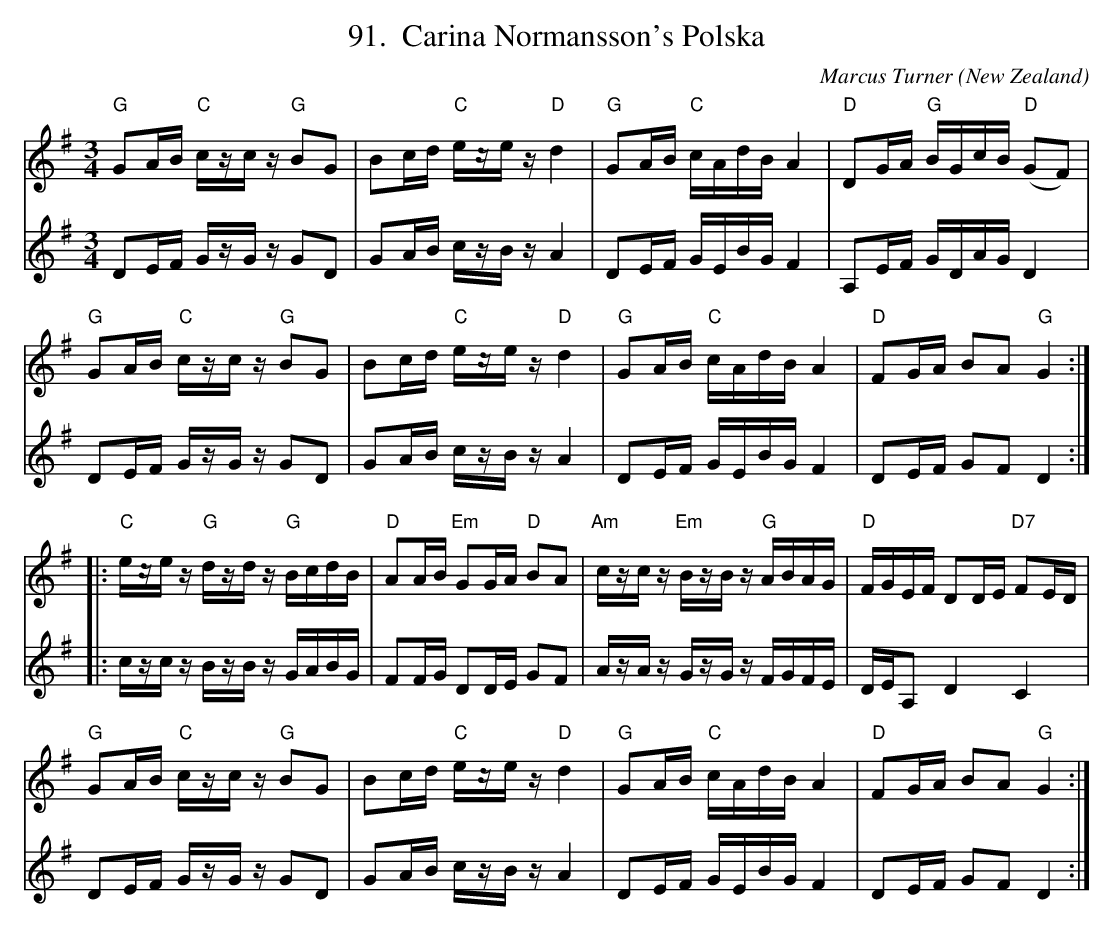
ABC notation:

X:1
T:Carina Normansson's Polska
C:Marcus Turner
O:New Zealand
M:3/4
L:1/8
K:G
V:1
"G"GA/B/ "C"c/z/c/z/ "G"BG|Bc/d/ "C"e/z/e/z/ "D"d2|"G"GA/B/ "C"c/A/d/B/ A2|"D"DG/A/ "G"B/G/c/B/ "D"(GF)|
"G"GA/B/ "C"c/z/c/z/ "G"BG|Bc/d/ "C"e/z/e/z/ "D"d2|"G"GA/B/ "C"c/A/d/B/ A2|"D"FG/A/ BA "G"G2:|
|:"C"e/z/e/z/ "G"d/z/d/z/ "G"B/c/d/B/|"D"AA/B/ "Em"GG/A/ "D"BA|"Am"c/z/c/z/ "Em"B/z/B/z/ "G"A/B/A/G/|"D"F/G/E/F/ DD/E/ "D7"FE/D/|
"G"GA/B/ "C"c/z/c/z/ "G"BG|Bc/d/ "C"e/z/e/z/ "D"d2|"G"GA/B/ "C"c/A/d/B/ A2|"D"FG/A/ BA "G"G2:|
V:2
DE/F/ G/z/G/z/ GD|GA/B/ c/z/B/z/A2|DE/F/ G/E/B/G/F2|A,E/F/ G/D/A/G/D2|
DE/F/ G/z/G/z/ GD|GA/B/ c/z/B/z/A2|DE/F/ G/E/B/G/F2|DE/F/ GFD2:|
|:c/z/c/z/ B/z/B/z/ G/A/B/G/|FF/G/ DD/E/ GF|A/z/A/z/ G/z/G/z/ F/G/F/E/|D/E/A,D2C2|
DE/F/ G/z/G/z/ GD|GA/B/ c/z/B/z/A2|DE/F/ G/E/B/G/F2|DE/F/ GFD2:|
